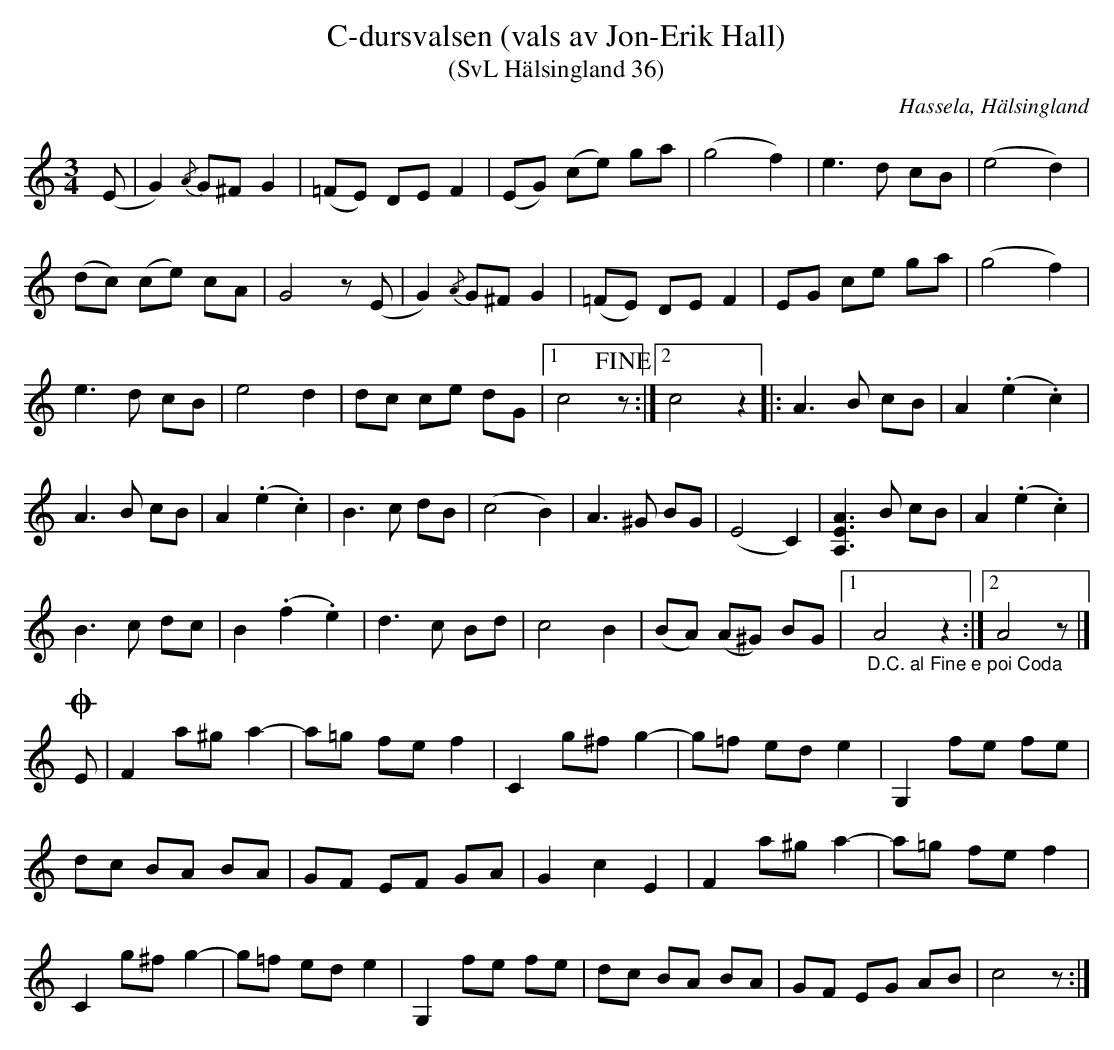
X:1
T:C-dursvalsen (vals av Jon-Erik Hall)
T:(SvL Hälsingland 36)
O:Hassela, Hälsingland
M:3/4
L:1/8
K:C
!invisible!|: (E | G2) {/A}G^F G2 | (=FE) DE F2 | (EG) (ce) ga | (g4f2) | e3d cB | (e4d2) |
(dc) (ce) cA | G4z (E | G2) {/A}G^F G2 | (=FE) DE F2 | EG ce ga | (g4f2) |
e3d cB | e4 d2 | dc ce dG |1 c4 !fine!z :|2 c4 z2 |: A3B cB | A2 (.e2.c2) |
A3B cB | A2 (.e2.c2) | B3c dB | (c4B2) | A3^G BG | (E4C2) | [AEA,]3B cB | A2 (.e2.c2) |
B3c dc | B2 (.f2.e2) | d3c Bd | c4 B2 | (BA) (A^G) BG |1 "_D.C. al Fine e poi Coda" A4 z2 :|2 A4 z |]
!coda!E | F2 a^g a2- | a=g fe f2 | C2 g^f g2- | g=f ed e2 | G,2 fe fe |
dc BA BA | GF EF GA | G2 c2 E2 | F2 a^g a2- | a=g fe f2 |
C2 g^f g2- | g=f ed e2 | G,2 fe fe | dc BA BA | GF EG AB | c4 z :|
